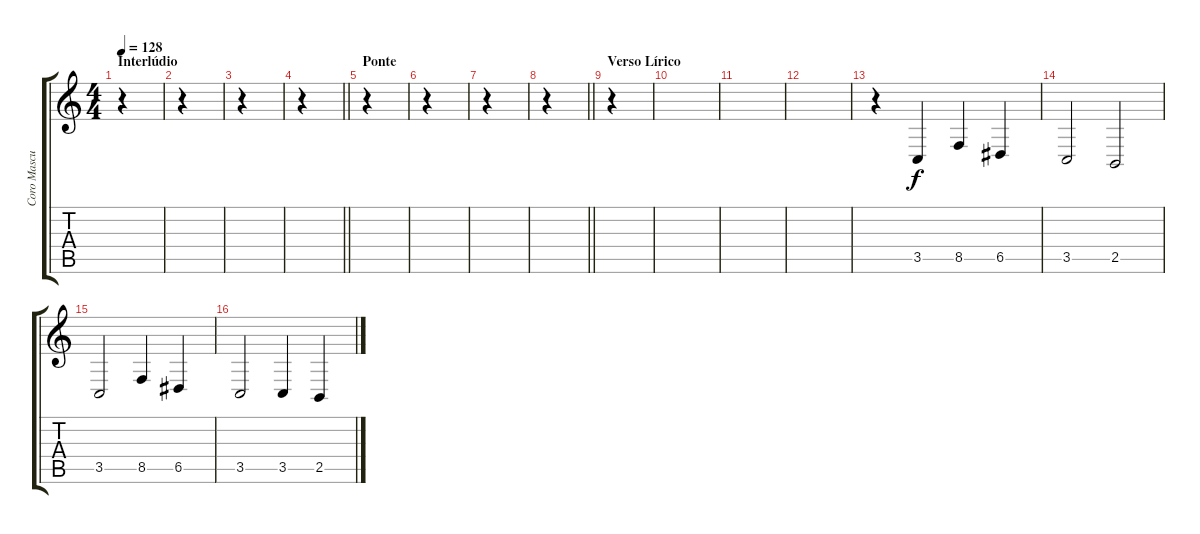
\track ("Coro Masculino" "Coro Mascu") {instrument choiraahs}
\staff {score tabs}
\tuning (E4 B3 G3 D3 A2 E2) {hide}
\ts (4 4)
\section ("" "Interlúdio")
\tempo 128
\clef g2
\ks c
r.4{dy f} |
r.4 |
r.4 |
\barLineRight lightlight
r.4 |
\section ("" "Ponte")
r.4 |
r.4 |
r.4 |
\barLineRight lightlight
r.4 |
\section ("" "Verso Lírico")
r.4 |
|
|
|
r.4{volume 12} 3.5.4 8.5.4 6.5.4 |
3.5.2 2.5.2 |
3.5.2 8.5.4 6.5.4 |
3.5.2 3.5.4 2.5.4
